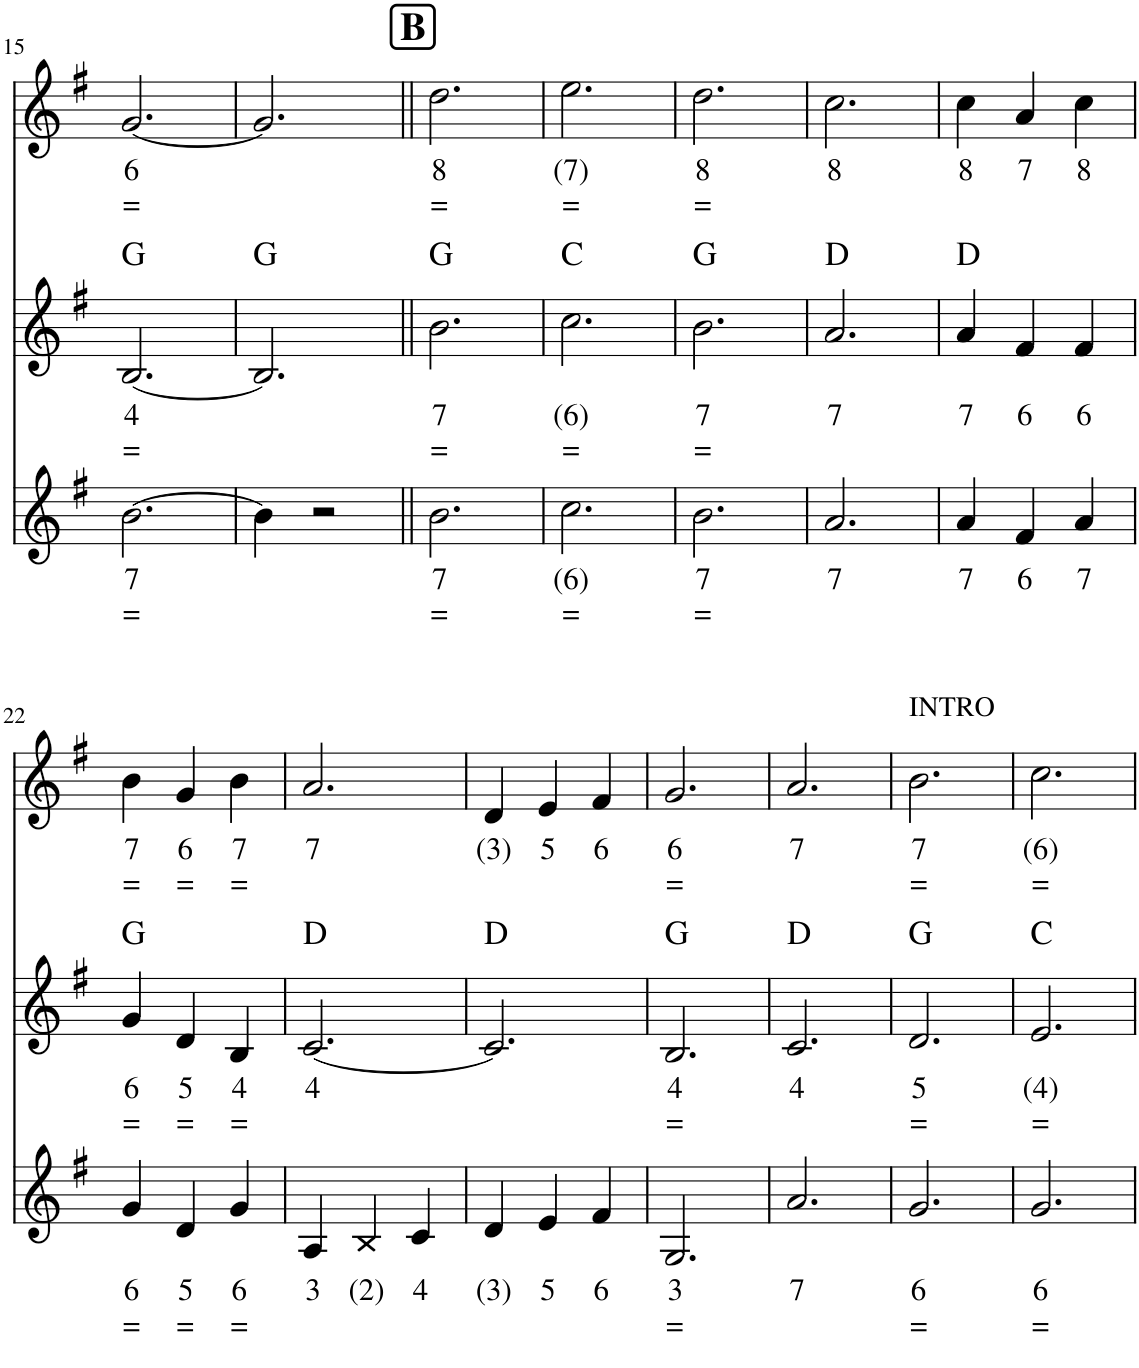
**kern	**text	**text	**kern	**text	**text	**harte	**kern	**text	**text
*part3	*part3	*part3	*part2	*part2	*part2	*part2	*part1	*part1	*part1
*staff3	*staff3	*staff3	*staff2	*staff2	*staff2	*	*staff1	*staff1	*staff1
*I"Stem	*	*	*I"Stem	*	*	*	*I"Stem	*	*
!!LO:PB:g=z
*clefG2	*	*	*clefG2	*	*	*	*clefG2	*	*
*k[f#]	*	*	*k[f#]	*	*	*	*k[f#]	*	*
*M3/4	*	*	*M3/4	*	*	*	*M3/4	*	*
=15	=15	=15	=15	=15	=15	=15	=15	=15	=15
!	!LO:LY:b	!LO:LY:b	!	!LO:LY:b	!LO:LY:b	!	!	!LO:LY:b	!LO:LY:b
[2.b\	7	=	[2.B/	4	=	G:maj	[2.g/	6	=
=16	=16	=16	=16	=16	=16	=16	=16	=16	=16
4b\]	.	.	2.B/]	.	.	G:maj	2.g/]	.	.
2r	.	.	.	.	.	.	.	.	.
!!LO:REH:place=s1:a:B:cj:fs=14:t=B
=17||	=17||	=17||	=17||	=17||	=17||	=17||	=17||	=17||	=17||
!	!LO:LY:b	!LO:LY:b	!	!LO:LY:b	!LO:LY:b	!	!	!LO:LY:b	!LO:LY:b
2.b\	7	=	2.b\	7	=	G:maj	2.dd\	8	=
=18	=18	=18	=18	=18	=18	=18	=18	=18	=18
!	!LO:LY:b	!LO:LY:b	!	!LO:LY:b	!LO:LY:b	!	!	!LO:LY:b	!LO:LY:b
2.cc\	(6)	=	2.cc\	(6)	=	C:maj	2.ee\	(7)	=
=19	=19	=19	=19	=19	=19	=19	=19	=19	=19
!	!LO:LY:b	!LO:LY:b	!	!LO:LY:b	!LO:LY:b	!	!	!LO:LY:b	!LO:LY:b
2.b\	7	=	2.b\	7	=	G:maj	2.dd\	8	=
=20	=20	=20	=20	=20	=20	=20	=20	=20	=20
!	!LO:LY:b	!	!	!LO:LY:b	!	!	!	!LO:LY:b	!
2.a/	7	.	2.a/	7	.	D:maj	2.cc\	8	.
=21	=21	=21	=21	=21	=21	=21	=21	=21	=21
!	!LO:LY:b	!	!	!LO:LY:b	!	!	!	!LO:LY:b	!
4a/	7	.	4a/	7	.	D:maj	4cc\	8	.
!	!LO:LY:b	!	!	!LO:LY:b	!	!	!	!LO:LY:b	!
4f#/	6	.	4f#/	6	.	.	4a/	7	.
!	!LO:LY:b	!	!	!LO:LY:b	!	!	!	!LO:LY:b	!
4a/	7	.	4f#/	6	.	.	4cc\	8	.
!!LO:LB:g=z
=22	=22	=22	=22	=22	=22	=22	=22	=22	=22
!	!LO:LY:b	!LO:LY:b	!	!LO:LY:b	!LO:LY:b	!	!	!LO:LY:b	!LO:LY:b
4g/	6	=	4g/	6	=	G:maj	4b\	7	=
!	!LO:LY:b	!LO:LY:b	!	!LO:LY:b	!LO:LY:b	!	!	!LO:LY:b	!LO:LY:b
4d/	5	=	4d/	5	=	.	4g/	6	=
!	!LO:LY:b	!LO:LY:b	!	!LO:LY:b	!LO:LY:b	!	!	!LO:LY:b	!LO:LY:b
4g/	6	=	4B/	4	=	.	4b\	7	=
=23	=23	=23	=23	=23	=23	=23	=23	=23	=23
!	!LO:LY:b	!	!	!LO:LY:b	!	!	!	!LO:LY:b	!
4A/	3	.	[2.c/	4	.	D:maj	2.a/	7	.
!	!LO:LY:b	!	!	!	!	!	!	!	!
4B/	(2)	.	.	.	.	.	.	.	.
!	!LO:LY:b	!	!	!	!	!	!	!	!
4c/	4	.	.	.	.	.	.	.	.
=24	=24	=24	=24	=24	=24	=24	=24	=24	=24
!	!LO:LY:b	!	!	!	!	!	!	!LO:LY:b	!
4d/	(3)	.	2.c/]	.	.	D:maj	4d/	(3)	.
!	!LO:LY:b	!	!	!	!	!	!	!LO:LY:b	!
4e/	5	.	.	.	.	.	4e/	5	.
!	!LO:LY:b	!	!	!	!	!	!	!LO:LY:b	!
4f#/	6	.	.	.	.	.	4f#/	6	.
=25	=25	=25	=25	=25	=25	=25	=25	=25	=25
!	!LO:LY:b	!LO:LY:b	!	!LO:LY:b	!LO:LY:b	!	!	!LO:LY:b	!LO:LY:b
2.G/	3	=	2.B/	4	=	G:maj	2.g/	6	=
=26	=26	=26	=26	=26	=26	=26	=26	=26	=26
!	!LO:LY:b	!	!	!LO:LY:b	!	!	!	!LO:LY:b	!
2.a/	7	.	2.c/	4	.	D:maj	2.a/	7	.
=27	=27	=27	=27	=27	=27	=27	=27	=27	=27
!	!	!	!	!	!	!	!LO:TX:a:t=INTRO	!	!
!	!LO:LY:b	!LO:LY:b	!	!LO:LY:b	!LO:LY:b	!	!	!LO:LY:b	!LO:LY:b
2.g/	6	=	2.d/	5	=	G:maj	2.b\	7	=
=28	=28	=28	=28	=28	=28	=28	=28	=28	=28
!	!LO:LY:b	!LO:LY:b	!	!LO:LY:b	!LO:LY:b	!	!	!LO:LY:b	!LO:LY:b
2.g/	6	=	2.e/	(4)	=	C:maj	2.cc\	(6)	=
=	=	=	=	=	=	=	=	=	=
*-	*-	*-	*-	*-	*-	*-	*-	*-	*-
